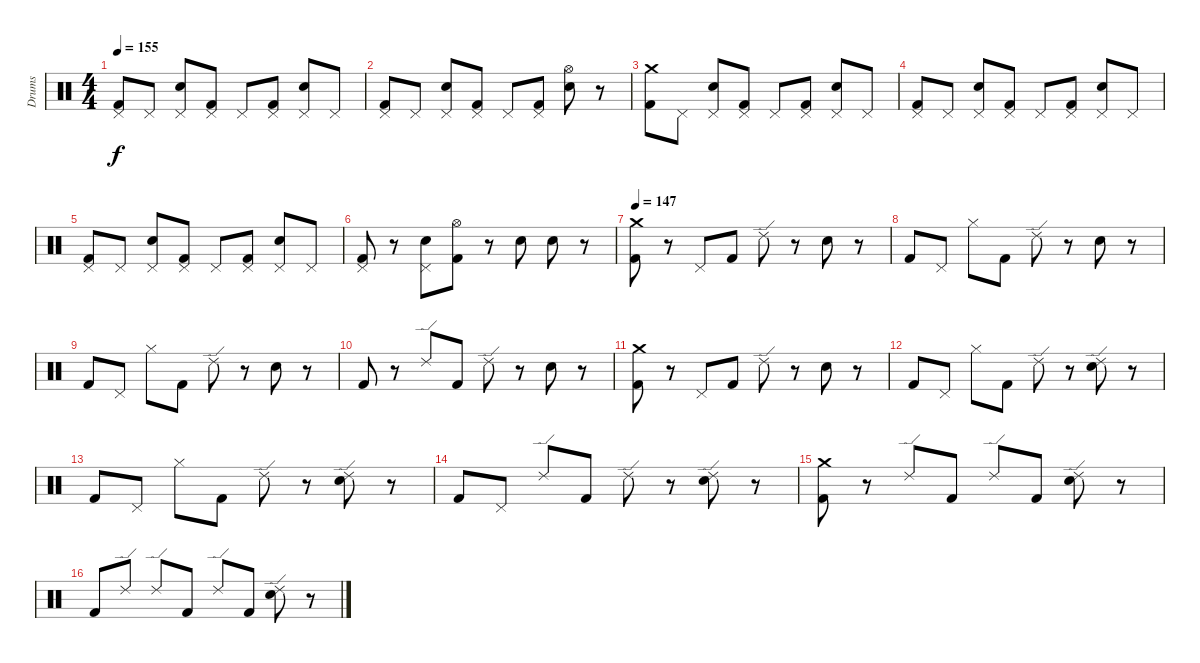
\track ("Drums" "Drums") {instrument percussion}
\staff {score}
\articulation defaults
\ts (4 4)
\tempo 155
\clef neutral
\ks c
("Pedal Hi-Hat (hit)" "Kick (hit) 2").8{dy f} "Pedal Hi-Hat (hit)".8 ("Pedal Hi-Hat (hit)" "Snare (hit) 2").8 ("Pedal Hi-Hat (hit)" "Kick (hit) 2").8 "Pedal Hi-Hat (hit)".8 ("Pedal Hi-Hat (hit)" "Kick (hit) 2").8 ("Pedal Hi-Hat (hit)" "Snare (hit) 2").8 "Pedal Hi-Hat (hit)".8 |
("Pedal Hi-Hat (hit)" "Kick (hit) 2").8 "Pedal Hi-Hat (hit)".8 ("Pedal Hi-Hat (hit)" "Snare (hit) 2").8 ("Pedal Hi-Hat (hit)" "Kick (hit) 2").8 "Pedal Hi-Hat (hit)".8 ("Pedal Hi-Hat (hit)" "Kick (hit) 2").8 ("Hi-Hat (open)" "Snare (hit) 2").8 r.8 |
("Crash medium (hit)" "Kick (hit) 2").8 "Pedal Hi-Hat (hit)".8 ("Pedal Hi-Hat (hit)" "Snare (hit) 2").8 ("Pedal Hi-Hat (hit)" "Kick (hit) 2").8 "Pedal Hi-Hat (hit)".8 ("Pedal Hi-Hat (hit)" "Kick (hit) 2").8 ("Pedal Hi-Hat (hit)" "Snare (hit) 2").8 "Pedal Hi-Hat (hit)".8 |
("Pedal Hi-Hat (hit)" "Kick (hit) 2").8 "Pedal Hi-Hat (hit)".8 ("Pedal Hi-Hat (hit)" "Snare (hit) 2").8 ("Pedal Hi-Hat (hit)" "Kick (hit) 2").8 "Pedal Hi-Hat (hit)".8 ("Pedal Hi-Hat (hit)" "Kick (hit) 2").8 ("Pedal Hi-Hat (hit)" "Snare (hit) 2").8 "Pedal Hi-Hat (hit)".8 |
("Pedal Hi-Hat (hit)" "Kick (hit) 2").8 "Pedal Hi-Hat (hit)".8 ("Pedal Hi-Hat (hit)" "Snare (hit) 2").8 ("Pedal Hi-Hat (hit)" "Kick (hit) 2").8 "Pedal Hi-Hat (hit)".8 ("Pedal Hi-Hat (hit)" "Kick (hit) 2").8 ("Pedal Hi-Hat (hit)" "Snare (hit) 2").8 "Pedal Hi-Hat (hit)".8 |
("Pedal Hi-Hat (hit)" "Kick (hit) 2").8 r.8 ("Pedal Hi-Hat (hit)" "Snare (hit) 2").8 ("Hi-Hat (open)" "Kick (hit) 2").8 r.8 "Snare (hit) 2".8 "Snare (hit) 2".8 r.8 |
\tempo 147
("Crash medium (hit)" "Kick (hit) 2").8 r.8 "Pedal Hi-Hat (hit)".8 "Kick (hit) 2".8 "Ride (edge) 2".8 r.8 "Snare (hit) 2".8 r.8 |
"Kick (hit) 2".8 "Pedal Hi-Hat (hit)".8 "Hi-Hat (closed)".8 "Kick (hit) 2".8 "Ride (edge) 2".8 r.8 "Snare (hit) 2".8 r.8 |
"Kick (hit) 2".8 "Pedal Hi-Hat (hit)".8 "Hi-Hat (closed)".8 "Kick (hit) 2".8 "Ride (edge) 2".8 r.8 "Snare (hit) 2".8 r.8 |
"Kick (hit) 2".8 r.8 "Ride (edge) 2".8 "Kick (hit) 2".8 "Ride (edge) 2".8 r.8 "Snare (hit) 2".8 r.8 |
("Crash medium (hit)" "Kick (hit) 2").8 r.8 "Pedal Hi-Hat (hit)".8 "Kick (hit) 2".8 "Ride (edge) 2".8 r.8 "Snare (hit) 2".8 r.8 |
"Kick (hit) 2".8 "Pedal Hi-Hat (hit)".8 "Hi-Hat (closed)".8 "Kick (hit) 2".8 "Ride (edge) 2".8 r.8 ("Ride (edge) 2" "Snare (hit) 2").8 r.8 |
"Kick (hit) 2".8 "Pedal Hi-Hat (hit)".8 "Hi-Hat (closed)".8 "Kick (hit) 2".8 "Ride (edge) 2".8 r.8 ("Ride (edge) 2" "Snare (hit) 2").8 r.8 |
"Kick (hit) 2".8 "Pedal Hi-Hat (hit)".8 "Ride (edge) 2".8 "Kick (hit) 2".8 "Ride (edge) 2".8 r.8 ("Ride (edge) 2" "Snare (hit) 2").8 r.8 |
("Crash medium (hit)" "Kick (hit) 2").8 r.8 "Ride (edge) 2".8 "Kick (hit) 2".8 "Ride (edge) 2".8 "Kick (hit) 2".8 ("Ride (edge) 2" "Snare (hit) 2").8 r.8 |
"Kick (hit) 2".8 "Ride (edge) 2".8 "Ride (edge) 2".8 "Kick (hit) 2".8 "Ride (edge) 2".8 "Kick (hit) 2".8 ("Ride (edge) 2" "Snare (hit) 2").8 r.8
